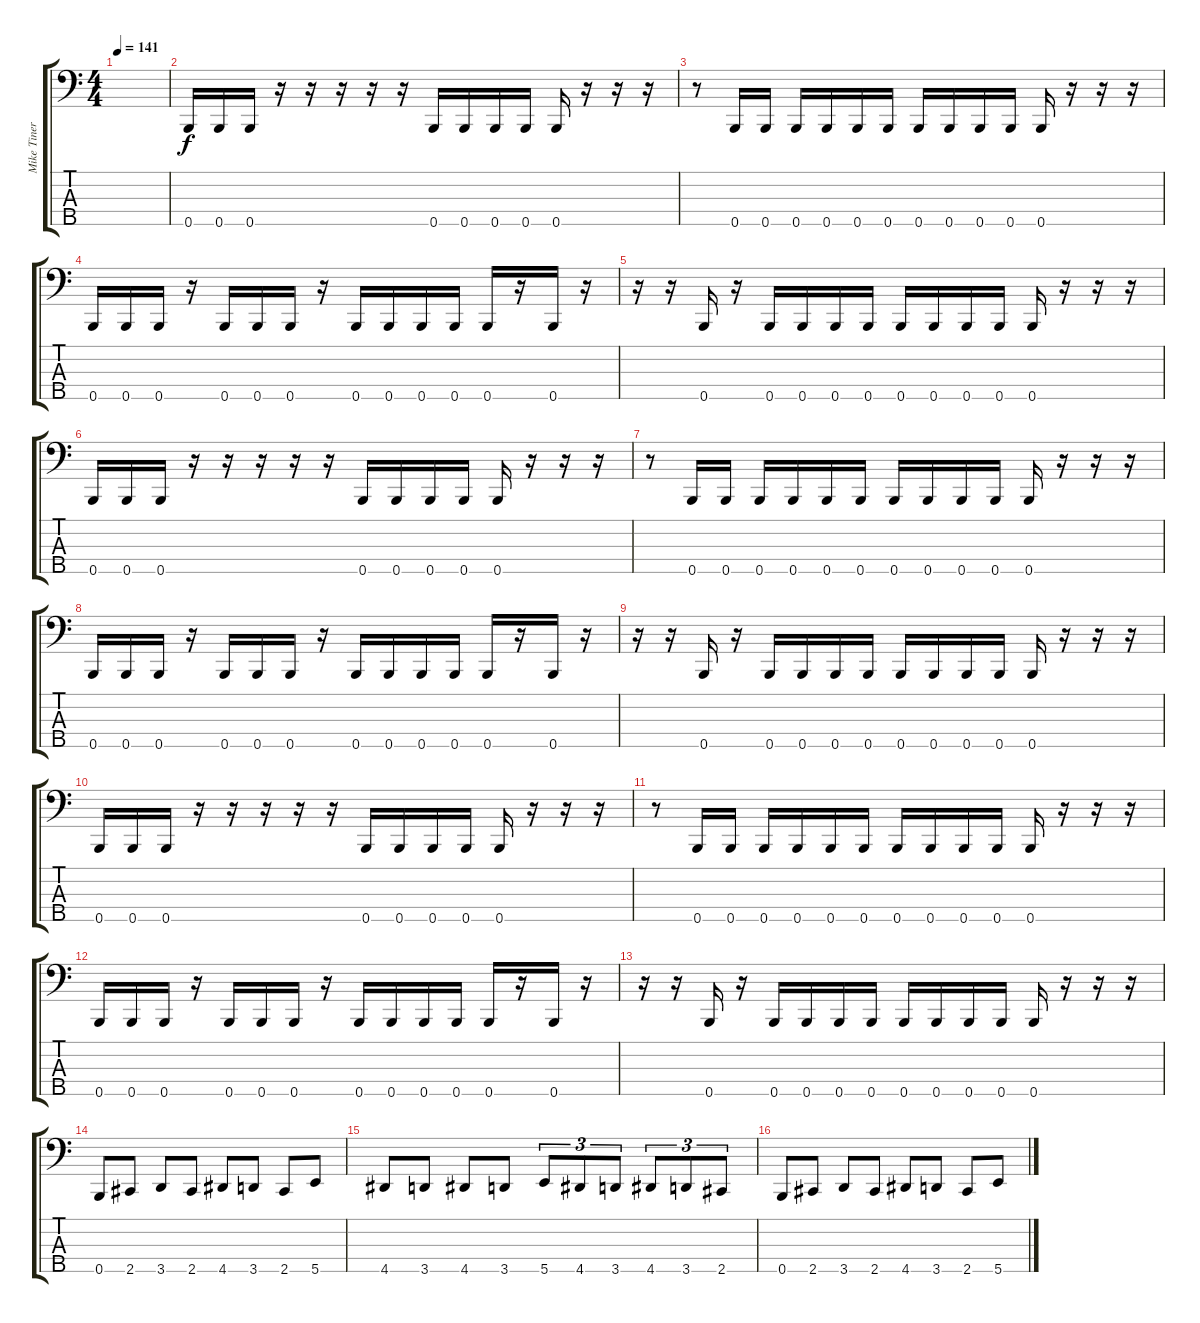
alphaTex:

\track ("Mike Tiner" "Mike Tiner") {instrument electricbassfinger}
\staff {score tabs}
\tuning (A2 E2 B1 Gb1 B0) {hide}
\ts (4 4)
\tempo 141
\clef f4
\ks c
|
0.5.16 0.5.16 0.5.16 r.16 r.16 r.16 r.16 r.16 0.5.16 0.5.16 0.5.16 0.5.16 0.5.16 r.16 r.16 r.16 |
r.8 0.5.16 0.5.16 0.5.16 0.5.16 0.5.16 0.5.16 0.5.16 0.5.16 0.5.16 0.5.16 0.5.16 r.16 r.16 r.16 |
0.5.16 0.5.16 0.5.16 r.16 0.5.16 0.5.16 0.5.16 r.16 0.5.16 0.5.16 0.5.16 0.5.16 0.5.16 r.16 0.5.16 r.16 |
r.16 r.16 0.5.16 r.16 0.5.16 0.5.16 0.5.16 0.5.16 0.5.16 0.5.16 0.5.16 0.5.16 0.5.16 r.16 r.16 r.16 |
0.5.16 0.5.16 0.5.16 r.16 r.16 r.16 r.16 r.16 0.5.16 0.5.16 0.5.16 0.5.16 0.5.16 r.16 r.16 r.16 |
r.8 0.5.16 0.5.16 0.5.16 0.5.16 0.5.16 0.5.16 0.5.16 0.5.16 0.5.16 0.5.16 0.5.16 r.16 r.16 r.16 |
0.5.16 0.5.16 0.5.16 r.16 0.5.16 0.5.16 0.5.16 r.16 0.5.16 0.5.16 0.5.16 0.5.16 0.5.16 r.16 0.5.16 r.16 |
r.16 r.16 0.5.16 r.16 0.5.16 0.5.16 0.5.16 0.5.16 0.5.16 0.5.16 0.5.16 0.5.16 0.5.16 r.16 r.16 r.16 |
0.5.16 0.5.16 0.5.16 r.16 r.16 r.16 r.16 r.16 0.5.16 0.5.16 0.5.16 0.5.16 0.5.16 r.16 r.16 r.16 |
r.8 0.5.16 0.5.16 0.5.16 0.5.16 0.5.16 0.5.16 0.5.16 0.5.16 0.5.16 0.5.16 0.5.16 r.16 r.16 r.16 |
0.5.16 0.5.16 0.5.16 r.16 0.5.16 0.5.16 0.5.16 r.16 0.5.16 0.5.16 0.5.16 0.5.16 0.5.16 r.16 0.5.16 r.16 |
r.16 r.16 0.5.16 r.16 0.5.16 0.5.16 0.5.16 0.5.16 0.5.16 0.5.16 0.5.16 0.5.16 0.5.16 r.16 r.16 r.16 |
0.5.8 2.5.8 3.5.8 2.5.8 4.5.8 3.5.8 2.5.8 5.5.8 |
4.5.8 3.5.8 4.5.8 3.5.8 5.5.8{tu (3 2)} 4.5.8{tu (3 2)} 3.5.8{tu (3 2)} 4.5.8{tu (3 2)} 3.5.8{tu (3 2)} 2.5.8{tu (3 2)} |
0.5.8 2.5.8 3.5.8 2.5.8 4.5.8 3.5.8 2.5.8 5.5.8
